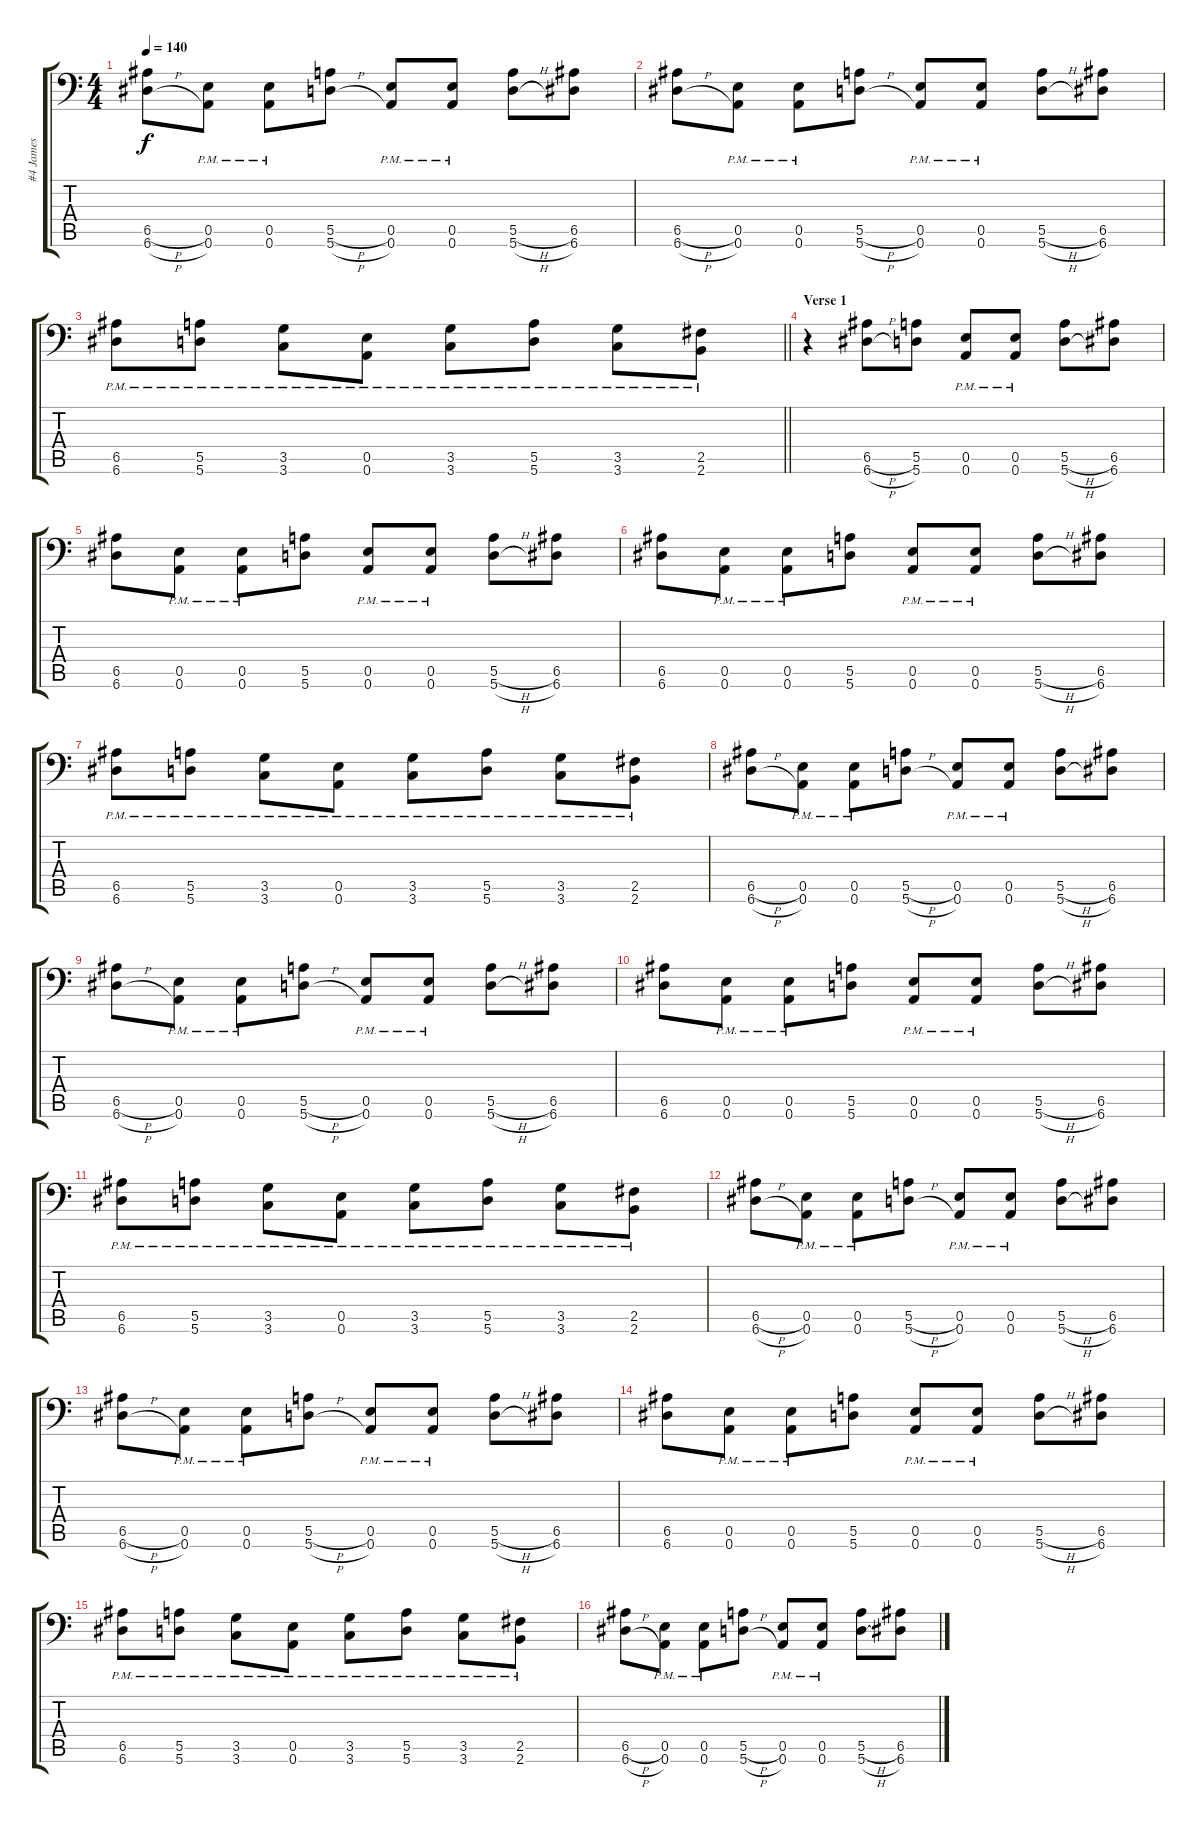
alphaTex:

\track ("#4 James" "#4 James") {solo instrument distortionguitar}
\staff {score tabs}
\tuning (B3 Gb3 D3 A2 E2 A1) {hide}
\ts (4 4)
\tempo 140
\clef f4
\ks c
(6.5{h} 6.6{h}).8{dy f} (0.5{pm} 0.6{pm}).8 (0.5{pm} 0.6{pm}).8 (5.5{h} 5.6{h}).8 (0.5{pm} 0.6{pm}).8 (0.5{pm} 0.6{pm}).8 (5.5{h} 5.6{h}).8 (6.5 6.6).8 |
(6.5{h} 6.6{h}).8 (0.5{pm} 0.6{pm}).8 (0.5{pm} 0.6{pm}).8 (5.5{h} 5.6{h}).8 (0.5{pm} 0.6{pm}).8 (0.5{pm} 0.6{pm}).8 (5.5{h} 5.6{h}).8 (6.5 6.6).8 |
\barLineRight lightlight
(6.5{pm} 6.6{pm}).8 (5.5{pm} 5.6{pm}).8 (3.5{pm} 3.6{pm}).8 (0.5{pm} 0.6{pm}).8 (3.5{pm} 3.6{pm}).8 (5.5{pm} 5.6{pm}).8 (3.5{pm} 3.6{pm}).8 (2.5{pm} 2.6{pm}).8 |
\section ("" "Verse 1")
r.4 (6.5{h} 6.6{h}).8 (5.5 5.6).8 (0.5{pm} 0.6{pm}).8 (0.5{pm} 0.6{pm}).8 (5.5{h} 5.6{h}).8 (6.5 6.6).8 |
(6.5 6.6).8 (0.5{pm} 0.6{pm}).8 (0.5{pm} 0.6{pm}).8 (5.5 5.6).8 (0.5{pm} 0.6{pm}).8 (0.5{pm} 0.6{pm}).8 (5.5{h} 5.6{h}).8 (6.5 6.6).8 |
(6.5 6.6).8 (0.5{pm} 0.6{pm}).8 (0.5{pm} 0.6{pm}).8 (5.5 5.6).8 (0.5{pm} 0.6{pm}).8 (0.5{pm} 0.6{pm}).8 (5.5{h} 5.6{h}).8 (6.5 6.6).8 |
(6.5{pm} 6.6{pm}).8 (5.5{pm} 5.6{pm}).8 (3.5{pm} 3.6{pm}).8 (0.5{pm} 0.6{pm}).8 (3.5{pm} 3.6{pm}).8 (5.5{pm} 5.6{pm}).8 (3.5{pm} 3.6{pm}).8 (2.5{pm} 2.6{pm}).8 |
(6.5{h} 6.6{h}).8 (0.5{pm} 0.6{pm}).8 (0.5{pm} 0.6{pm}).8 (5.5{h} 5.6{h}).8 (0.5{pm} 0.6{pm}).8 (0.5{pm} 0.6{pm}).8 (5.5{h} 5.6{h}).8 (6.5 6.6).8 |
(6.5{h} 6.6{h}).8 (0.5{pm} 0.6{pm}).8 (0.5{pm} 0.6{pm}).8 (5.5{h} 5.6{h}).8 (0.5{pm} 0.6{pm}).8 (0.5{pm} 0.6{pm}).8 (5.5{h} 5.6{h}).8 (6.5 6.6).8 |
(6.5 6.6).8 (0.5{pm} 0.6{pm}).8 (0.5{pm} 0.6{pm}).8 (5.5 5.6).8 (0.5{pm} 0.6{pm}).8 (0.5{pm} 0.6{pm}).8 (5.5{h} 5.6{h}).8 (6.5 6.6).8 |
(6.5{pm} 6.6{pm}).8 (5.5{pm} 5.6{pm}).8 (3.5{pm} 3.6{pm}).8 (0.5{pm} 0.6{pm}).8 (3.5{pm} 3.6{pm}).8 (5.5{pm} 5.6{pm}).8 (3.5{pm} 3.6{pm}).8 (2.5{pm} 2.6{pm}).8 |
(6.5{h} 6.6{h}).8 (0.5{pm} 0.6{pm}).8 (0.5{pm} 0.6{pm}).8 (5.5{h} 5.6{h}).8 (0.5{pm} 0.6{pm}).8 (0.5{pm} 0.6{pm}).8 (5.5{h} 5.6{h}).8 (6.5 6.6).8 |
(6.5{h} 6.6{h}).8 (0.5{pm} 0.6{pm}).8 (0.5{pm} 0.6{pm}).8 (5.5{h} 5.6{h}).8 (0.5{pm} 0.6{pm}).8 (0.5{pm} 0.6{pm}).8 (5.5{h} 5.6{h}).8 (6.5 6.6).8 |
(6.5 6.6).8 (0.5{pm} 0.6{pm}).8 (0.5{pm} 0.6{pm}).8 (5.5 5.6).8 (0.5{pm} 0.6{pm}).8 (0.5{pm} 0.6{pm}).8 (5.5{h} 5.6{h}).8 (6.5 6.6).8 |
(6.5{pm} 6.6{pm}).8 (5.5{pm} 5.6{pm}).8 (3.5{pm} 3.6{pm}).8 (0.5{pm} 0.6{pm}).8 (3.5{pm} 3.6{pm}).8 (5.5{pm} 5.6{pm}).8 (3.5{pm} 3.6{pm}).8 (2.5{pm} 2.6{pm}).8 |
(6.5{h} 6.6{h}).8 (0.5{pm} 0.6{pm}).8 (0.5{pm} 0.6{pm}).8 (5.5{h} 5.6{h}).8 (0.5{pm} 0.6{pm}).8 (0.5{pm} 0.6{pm}).8 (5.5{h} 5.6{h}).8 (6.5 6.6).8
